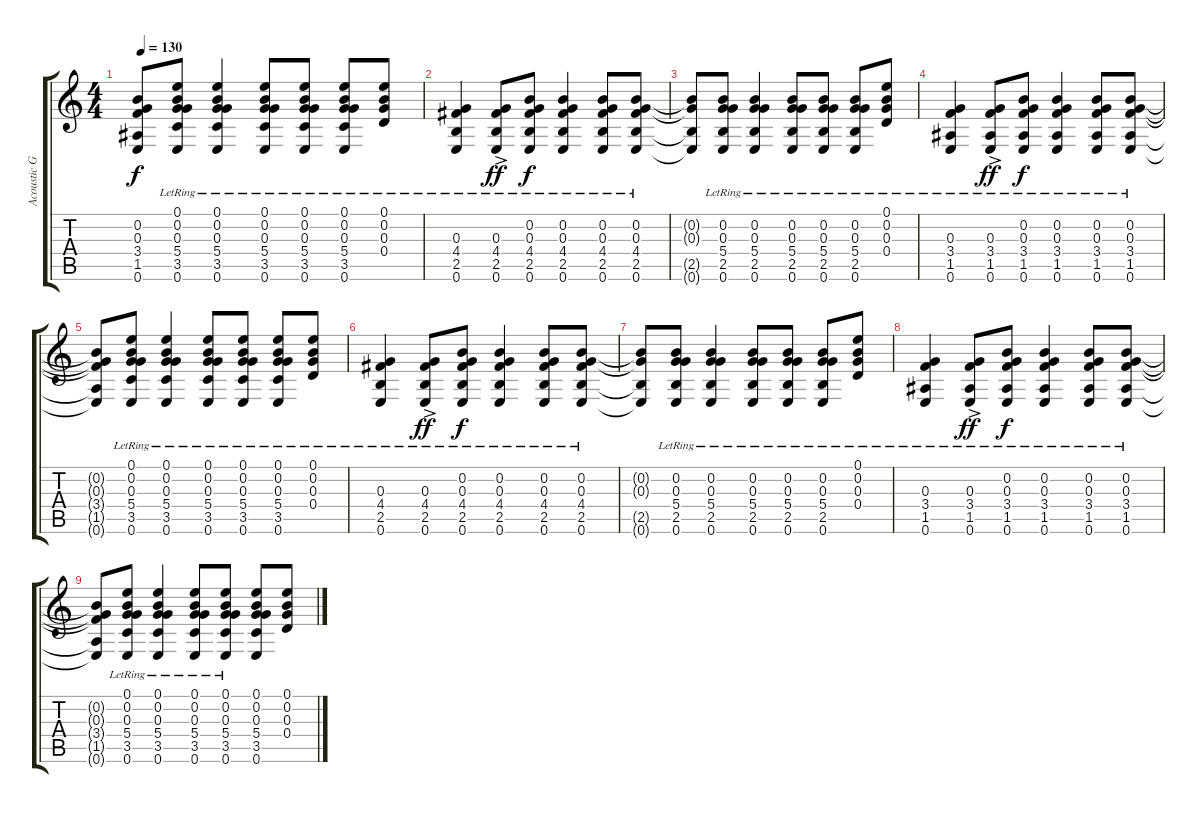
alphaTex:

\track ("Acoustic Guitar 2" "Acoustic G") {instrument acousticguitarsteel}
\staff {score tabs}
\tuning (E4 B3 G3 D3 A2 E2) {hide}
\ts (4 4)
\tempo 130
\clef g2
\ks c
(0.2{t} 0.3{t} 3.4{t} 1.5{t} 0.6{t}).8{dy f} (0.1{lr} 0.2{lr} 0.3{lr} 5.4{lr} 3.5{lr} 0.6{lr}).8 (0.1{lr} 0.2{lr} 0.3{lr} 5.4{lr} 3.5{lr} 0.6{lr}).4 (0.1{lr} 0.2{lr} 0.3{lr} 5.4{lr} 3.5{lr} 0.6{lr}).8 (0.1{lr} 0.2{lr} 0.3{lr} 5.4{lr} 3.5{lr} 0.6{lr}).8 (0.1{lr} 0.2{lr} 0.3{lr} 5.4{lr} 3.5{lr} 0.6{lr}).8 (0.1{lr} 0.2{lr} 0.3{lr} 0.4{lr}).8 |
(0.3{lr} 4.4{lr} 2.5{lr} 0.6{lr}).4 (0.3{lr} 4.4{lr} 2.5{lr} 0.6{ac lr}).8{dy ff} (0.2{lr} 0.3{lr} 4.4{lr} 2.5{lr} 0.6{lr}).8{dy f} (0.2{lr} 0.3{lr} 4.4{lr} 2.5{lr} 0.6{lr}).4 (0.2{lr} 0.3{lr} 4.4{lr} 2.5{lr} 0.6{lr}).8 (0.2{lr} 0.3{lr} 4.4{lr} 2.5{lr} 0.6{lr}).8 |
(0.2{t} 0.3{t} 2.5{t} 0.6{t}).8 (0.2{lr} 0.3{lr} 5.4{lr} 2.5{lr} 0.6{lr}).8 (0.2{lr} 0.3{lr} 5.4{lr} 2.5{lr} 0.6{lr}).4 (0.2{lr} 0.3{lr} 5.4{lr} 2.5{lr} 0.6{lr}).8 (0.2{lr} 0.3{lr} 5.4{lr} 2.5{lr} 0.6{lr}).8 (0.2{lr} 0.3{lr} 5.4{lr} 2.5{lr} 0.6{lr}).8 (0.1{lr} 0.2{lr} 0.3{lr} 0.4{lr}).8 |
(0.3{lr} 3.4{lr} 1.5{lr} 0.6{lr}).4 (0.3{lr} 3.4{lr} 1.5{lr} 0.6{ac lr}).8{dy ff} (0.2{lr} 0.3{lr} 3.4{lr} 1.5{lr} 0.6{lr}).8{dy f} (0.2{lr} 0.3{lr} 3.4{lr} 1.5{lr} 0.6{lr}).4 (0.2{lr} 0.3{lr} 3.4{lr} 1.5{lr} 0.6{lr}).8 (0.2{lr} 0.3{lr} 3.4{lr} 1.5{lr} 0.6{lr}).8 |
(0.2{t} 0.3{t} 3.4{t} 1.5{t} 0.6{t}).8 (0.1{lr} 0.2{lr} 0.3{lr} 5.4{lr} 3.5{lr} 0.6{lr}).8 (0.1{lr} 0.2{lr} 0.3{lr} 5.4{lr} 3.5{lr} 0.6{lr}).4 (0.1{lr} 0.2{lr} 0.3{lr} 5.4{lr} 3.5{lr} 0.6{lr}).8 (0.1{lr} 0.2{lr} 0.3{lr} 5.4{lr} 3.5{lr} 0.6{lr}).8 (0.1{lr} 0.2{lr} 0.3{lr} 5.4{lr} 3.5{lr} 0.6{lr}).8 (0.1{lr} 0.2{lr} 0.3{lr} 0.4{lr}).8 |
(0.3{lr} 4.4{lr} 2.5{lr} 0.6{lr}).4 (0.3{lr} 4.4{lr} 2.5{lr} 0.6{ac lr}).8{dy ff} (0.2{lr} 0.3{lr} 4.4{lr} 2.5{lr} 0.6{lr}).8{dy f} (0.2{lr} 0.3{lr} 4.4{lr} 2.5{lr} 0.6{lr}).4 (0.2{lr} 0.3{lr} 4.4{lr} 2.5{lr} 0.6{lr}).8 (0.2{lr} 0.3{lr} 4.4{lr} 2.5{lr} 0.6{lr}).8 |
(0.2{t} 0.3{t} 2.5{t} 0.6{t}).8 (0.2{lr} 0.3{lr} 5.4{lr} 2.5{lr} 0.6{lr}).8 (0.2{lr} 0.3{lr} 5.4{lr} 2.5{lr} 0.6{lr}).4 (0.2{lr} 0.3{lr} 5.4{lr} 2.5{lr} 0.6{lr}).8 (0.2{lr} 0.3{lr} 5.4{lr} 2.5{lr} 0.6{lr}).8 (0.2{lr} 0.3{lr} 5.4{lr} 2.5{lr} 0.6{lr}).8 (0.1{lr} 0.2{lr} 0.3{lr} 0.4{lr}).8 |
(0.3{lr} 3.4{lr} 1.5{lr} 0.6{lr}).4 (0.3{lr} 3.4{lr} 1.5{lr} 0.6{ac lr}).8{dy ff} (0.2{lr} 0.3{lr} 3.4{lr} 1.5{lr} 0.6{lr}).8{dy f} (0.2{lr} 0.3{lr} 3.4{lr} 1.5{lr} 0.6{lr}).4 (0.2{lr} 0.3{lr} 3.4{lr} 1.5{lr} 0.6{lr}).8 (0.2{lr} 0.3{lr} 3.4{lr} 1.5{lr} 0.6{lr}).8 |
(0.2{t} 0.3{t} 3.4{t} 1.5{t} 0.6{t}).8 (0.1{lr} 0.2{lr} 0.3{lr} 5.4{lr} 3.5{lr} 0.6{lr}).8 (0.1{lr} 0.2{lr} 0.3{lr} 5.4{lr} 3.5{lr} 0.6{lr}).4 (0.1{lr} 0.2{lr} 0.3{lr} 5.4{lr} 3.5{lr} 0.6{lr}).8 (0.1{lr} 0.2{lr} 0.3{lr} 5.4{lr} 3.5{lr} 0.6{lr}).8 (0.1 0.2 0.3 5.4 3.5 0.6).8 (0.1 0.2 0.3 0.4).8
